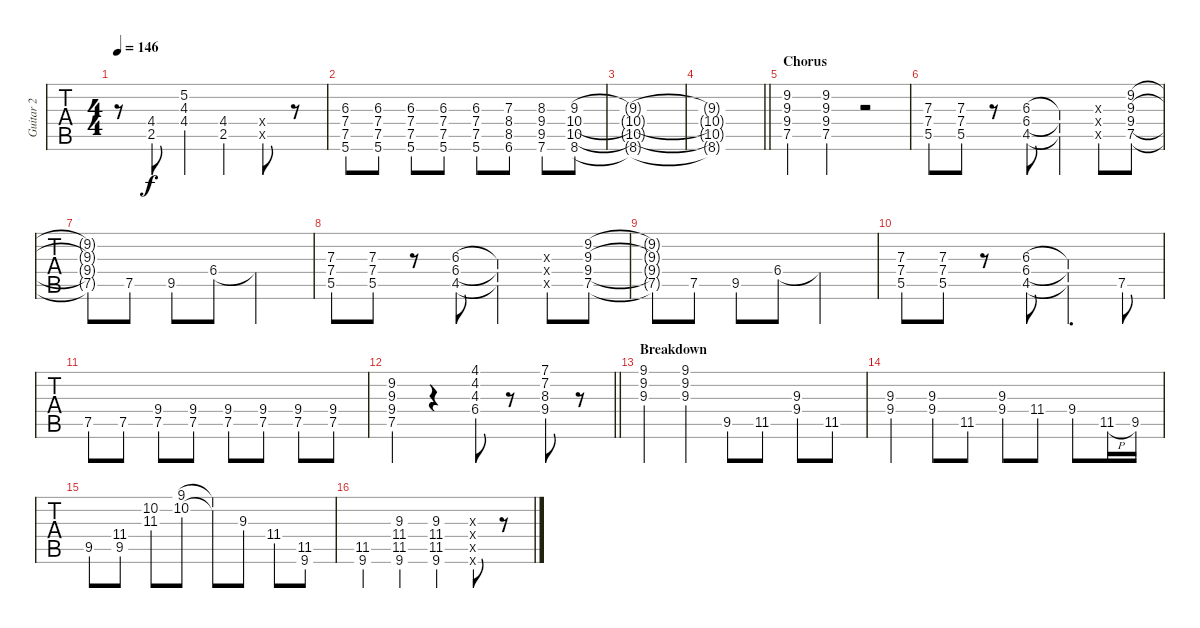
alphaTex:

\track ("Guitar 2" "Guitar 2") {instrument overdrivenguitar}
\staff {tabs}
\tuning (E4 B3 G3 D3 A2 E2) {hide}
\ts (4 4)
\tempo 146
\clef g2
\ks e
r.8{dy f} (4.4 2.5).8 (5.2 4.3 4.4).4 (4.4 2.5).4 (4.4{x} 2.5{x}).8 r.8 |
(6.3 7.4 7.5 5.6).8 (6.3 7.4 7.5 5.6).8 (6.3 7.4 7.5 5.6).8 (6.3 7.4 7.5 5.6).8 (6.3 7.4 7.5 5.6).8 (7.3 8.4 8.5 6.6).8 (8.3 9.4 9.5 7.6).8 (9.3 10.4 10.5 8.6).8 |
(9.3{t} 10.4{t} 10.5{t} 8.6{t}).1 |
\barLineRight lightlight
(9.3{t} 10.4{t} 10.5{t} 8.6{t}).1 |
\section ("" "Chorus")
(9.2 9.3 9.4 7.5).4 (9.2 9.3 9.4 7.5).4 r.2 |
(7.3 7.4 5.5).8 (7.3 7.4 5.5).8 r.8 (6.3 6.4 4.5).8 (6.3{t} 6.4{t} 4.5{t}).4 (6.3{x} 6.4{x} 4.5{x}).8 (9.2 9.3 9.4 7.5).8 |
(9.2{t} 9.3{t} 9.4{t} 7.5{t}).8 7.5.8 9.5.8 6.4.8 6.4{t}.2 |
(7.3 7.4 5.5).8 (7.3 7.4 5.5).8 r.8 (6.3 6.4 4.5).8 (6.3{t} 6.4{t} 4.5{t}).4 (6.3{x} 6.4{x} 4.5{x}).8 (9.2 9.3 9.4 7.5).8 |
(9.2{t} 9.3{t} 9.4{t} 7.5{t}).8 7.5.8 9.5.8 6.4.8 6.4{t}.2 |
(7.3 7.4 5.5).8 (7.3 7.4 5.5).8 r.8 (6.3 6.4 4.5).8 (6.3{t} 6.4{t} 4.5{t}).4{d} 7.5.8 |
7.5.8 7.5.8 (9.4 7.5).8 (9.4 7.5).8 (9.4 7.5).8 (9.4 7.5).8 (9.4 7.5).8 (9.4 7.5).8 |
\barLineRight lightlight
(9.2 9.3 9.4 7.5).4 r.4 (4.1 4.2 4.3 6.4).8 r.8 (7.1 7.2 8.3 9.4).8 r.8 |
\section ("" "Breakdown")
(9.1 9.2 9.3).4 (9.1 9.2 9.3).4 9.5.8 11.5.8 (9.3 9.4).8 11.5.8 |
(9.3 9.4).4 (9.3 9.4).8 11.5.8 (9.3 9.4).8 11.4.8 9.4.8 11.5{h}.16 9.5.16 |
9.5.8 (11.4 9.5).8 (10.2 11.3).8 (9.1 10.2).8 (9.1{t} 10.2{t}).8 9.3.8 11.4.8 (11.5 9.6).8 |
(11.5 9.6).4 (9.3 11.4 11.5 9.6).4 (9.3 11.4 11.5 9.6).4 (9.3{x} 11.4{x} 11.5{x} 9.6{x}).8 r.8
